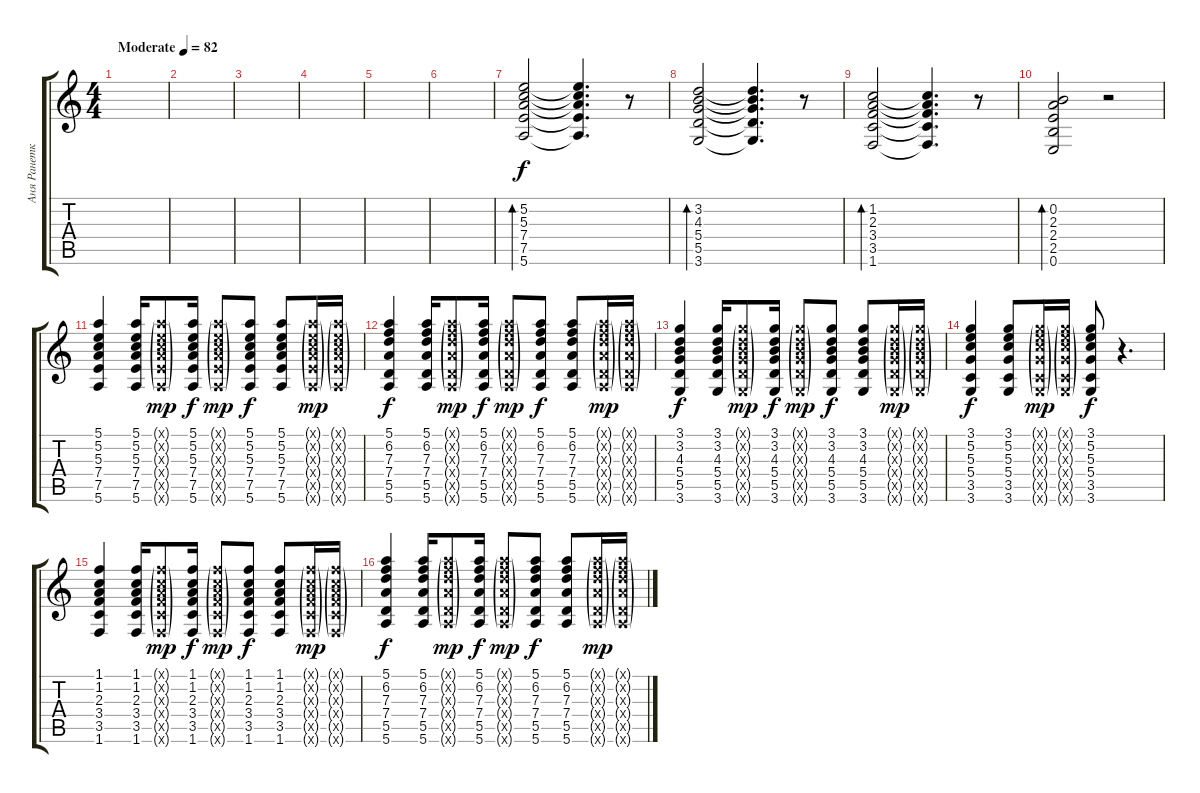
\track ("Аня Ранетка" "Аня Ранетк") {instrument electricguitarclean}
\staff {score tabs}
\tuning (E4 B3 G3 D3 A2 E2) {hide}
\ts (4 4)
\tempo (82 "Moderate")
\clef g2
\ks c
|
|
|
|
|
|
(5.2 5.3 7.4 7.5 5.6).2{bd 120} (5.2{t} 5.3{t} 7.4{t} 7.5{t} 5.6{t}).4{d} r.8 |
(3.2 4.3 5.4 5.5 3.6).2{bd 120} (3.2{t} 4.3{t} 5.4{t} 5.5{t} 3.6{t}).4{d} r.8 |
(1.2 2.3 3.4 3.5 1.6).2{bd 120} (1.2{t} 2.3{t} 3.4{t} 3.5{t} 1.6{t}).4{d} r.8 |
(0.2 2.3 2.4 2.5 0.6).2{bd 120} r.2 |
(5.1 5.2 5.3 7.4 7.5 5.6).4 (5.1 5.2 5.3 7.4 7.5 5.6).16 (5.1{g x} 5.2{g x} 5.3{g x} 7.4{g x} 7.5{g x} 5.6{g x}).8{dy mp} (5.1 5.2 5.3 7.4 7.5 5.6).16{dy f} (5.1{g x} 5.2{g x} 5.3{g x} 7.4{g x} 7.5{g x} 5.6{g x}).8{dy mp} (5.1 5.2 5.3 7.4 7.5 5.6).8{dy f} (5.1 5.2 5.3 7.4 7.5 5.6).8 (5.1{g x} 5.2{g x} 5.3{g x} 7.4{g x} 7.5{g x} 5.6{g x}).16{dy mp} (5.1{g x} 5.2{g x} 5.3{g x} 7.4{g x} 7.5{g x} 5.6{g x}).16 |
(5.1 6.2 7.3 7.4 5.5 5.6).4{dy f} (5.1 6.2 7.3 7.4 5.5 5.6).16 (5.1{g x} 6.2{g x} 7.3{g x} 7.4{g x} 5.5{g x} 5.6{g x}).8{dy mp} (5.1 6.2 7.3 7.4 5.5 5.6).16{dy f} (5.1{g x} 6.2{g x} 7.3{g x} 7.4{g x} 5.5{g x} 5.6{g x}).8{dy mp} (5.1 6.2 7.3 7.4 5.5 5.6).8{dy f} (5.1 6.2 7.3 7.4 5.5 5.6).8 (5.1{g x} 6.2{g x} 7.3{g x} 7.4{g x} 5.5{g x} 5.6{g x}).16{dy mp} (5.1{g x} 6.2{g x} 7.3{g x} 7.4{g x} 5.5{g x} 5.6{g x}).16 |
(3.1 3.2 4.3 5.4 5.5 3.6).4{dy f} (3.1 3.2 4.3 5.4 5.5 3.6).16 (3.1{g x} 3.2{g x} 4.3{g x} 5.4{g x} 5.5{g x} 3.6{g x}).8{dy mp} (3.1 3.2 4.3 5.4 5.5 3.6).16{dy f} (3.1{g x} 3.2{g x} 4.3{g x} 5.4{g x} 5.5{g x} 3.6{g x}).8{dy mp} (3.1 3.2 4.3 5.4 5.5 3.6).8{dy f} (3.1 3.2 4.3 5.4 5.5 3.6).8 (3.1{g x} 3.2{g x} 4.3{g x} 5.4{g x} 5.5{g x} 3.6{g x}).16{dy mp} (3.1{g x} 3.2{g x} 4.3{g x} 5.4{g x} 5.5{g x} 3.6{g x}).16 |
(3.1 5.2 5.3 5.4 3.5 3.6).4{dy f} (3.1 5.2 5.3 5.4 3.5 3.6).8 (3.1{g x} 5.2{g x} 5.3{g x} 5.4{g x} 3.5{g x} 3.6{g x}).16{dy mp} (3.1{g x} 5.2{g x} 5.3{g x} 5.4{g x} 3.5{g x} 3.6{g x}).16 (3.1 5.2 5.3 5.4 3.5 3.6).8{dy f} r.4{d} |
(1.1 1.2 2.3 3.4 3.5 1.6).4 (1.1 1.2 2.3 3.4 3.5 1.6).16 (1.1{g x} 1.2{g x} 2.3{g x} 3.4{g x} 3.5{g x} 1.6{g x}).8{dy mp} (1.1 1.2 2.3 3.4 3.5 1.6).16{dy f} (1.1{g x} 1.2{g x} 2.3{g x} 3.4{g x} 3.5{g x} 1.6{g x}).8{dy mp} (1.1 1.2 2.3 3.4 3.5 1.6).8{dy f} (1.1 1.2 2.3 3.4 3.5 1.6).8 (1.1{g x} 1.2{g x} 2.3{g x} 3.4{g x} 3.5{g x} 1.6{g x}).16{dy mp} (1.1{g x} 1.2{g x} 2.3{g x} 3.4{g x} 3.5{g x} 1.6{g x}).16 |
(5.1 6.2 7.3 7.4 5.5 5.6).4{dy f} (5.1 6.2 7.3 7.4 5.5 5.6).16 (5.1{g x} 6.2{g x} 7.3{g x} 7.4{g x} 5.5{g x} 5.6{g x}).8{dy mp} (5.1 6.2 7.3 7.4 5.5 5.6).16{dy f} (5.1{g x} 6.2{g x} 7.3{g x} 7.4{g x} 5.5{g x} 5.6{g x}).8{dy mp} (5.1 6.2 7.3 7.4 5.5 5.6).8{dy f} (5.1 6.2 7.3 7.4 5.5 5.6).8 (5.1{g x} 6.2{g x} 7.3{g x} 7.4{g x} 5.5{g x} 5.6{g x}).16{dy mp} (5.1{g x} 6.2{g x} 7.3{g x} 7.4{g x} 5.5{g x} 5.6{g x}).16
